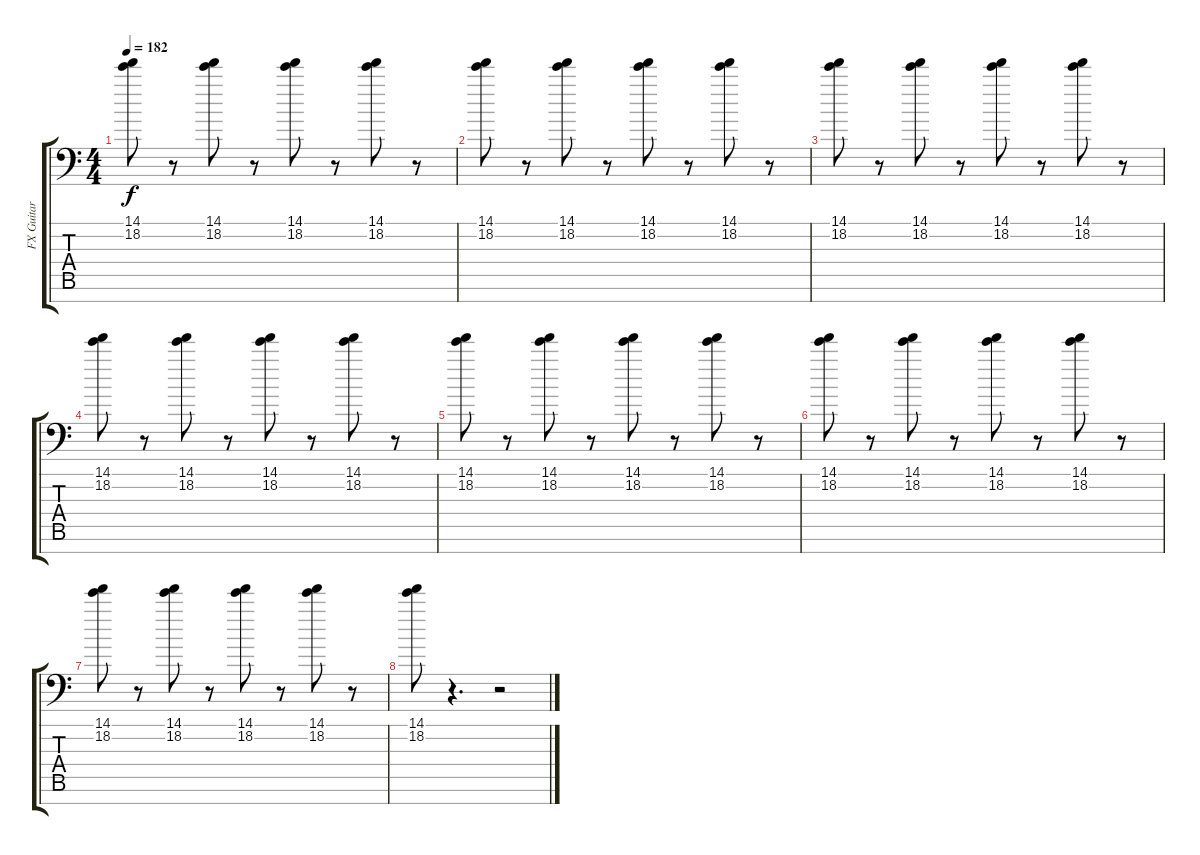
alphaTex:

\track ("FX Guitar" "FX Guitar") {instrument distortionguitar}
\staff {score tabs}
\tuning (Eb4 Bb3 Gb3 Db3 Ab2 Eb2 Bb1) {hide}
\ts (4 4)
\tempo 182
\clef f4
\ks c
(14.1 18.2).8{dy f} r.8 (14.1 18.2).8 r.8 (14.1 18.2).8 r.8 (14.1 18.2).8 r.8 |
(14.1 18.2).8 r.8 (14.1 18.2).8 r.8 (14.1 18.2).8 r.8 (14.1 18.2).8 r.8 |
(14.1 18.2).8 r.8 (14.1 18.2).8 r.8 (14.1 18.2).8 r.8 (14.1 18.2).8 r.8 |
(14.1 18.2).8 r.8 (14.1 18.2).8 r.8 (14.1 18.2).8 r.8 (14.1 18.2).8 r.8 |
(14.1 18.2).8 r.8 (14.1 18.2).8 r.8 (14.1 18.2).8 r.8 (14.1 18.2).8 r.8 |
(14.1 18.2).8 r.8 (14.1 18.2).8 r.8 (14.1 18.2).8 r.8 (14.1 18.2).8 r.8 |
(14.1 18.2).8 r.8 (14.1 18.2).8 r.8 (14.1 18.2).8 r.8 (14.1 18.2).8 r.8 |
(14.1 18.2).8 r.4{d} r.2
